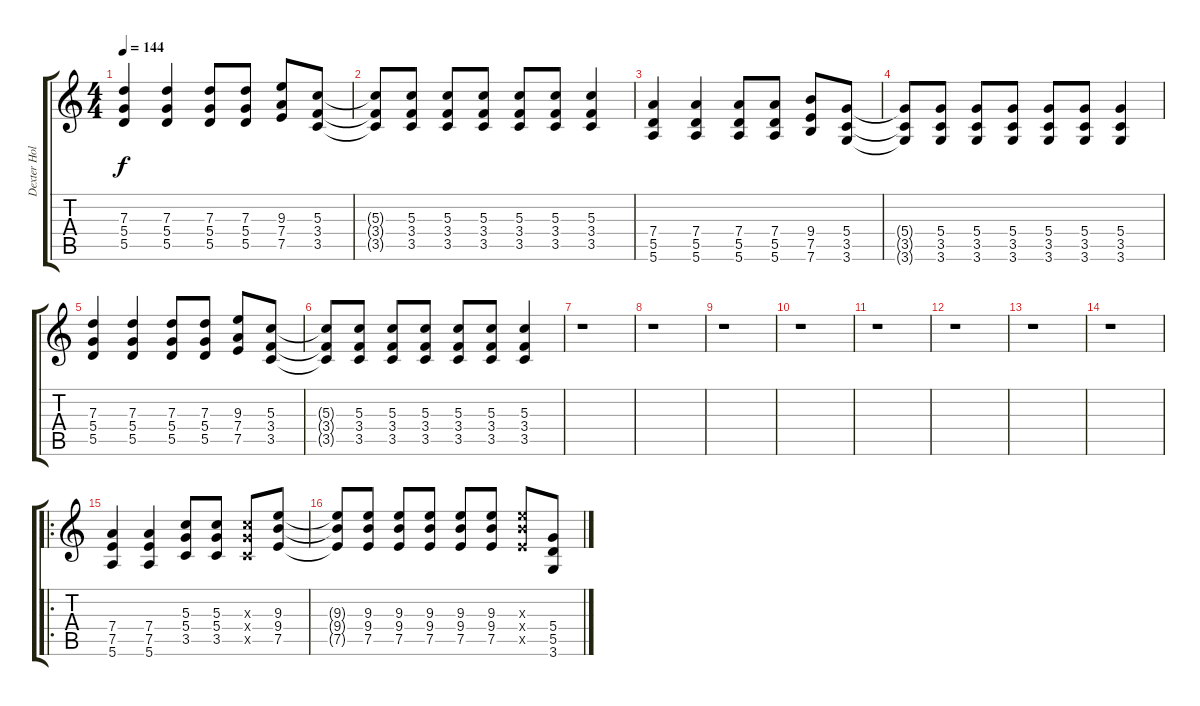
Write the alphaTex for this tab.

\track ("Dexter Holland" "Dexter Hol") {instrument distortionguitar}
\staff {score tabs}
\tuning (E4 B3 G3 D3 A2 E2) {hide}
\ts (4 4)
\tempo 144
\clef g2
\ks c
(7.3 5.4 5.5).4{dy f} (7.3 5.4 5.5).4 (7.3 5.4 5.5).8 (7.3 5.4 5.5).8 (9.3 7.4 7.5).8 (5.3 3.4 3.5).8 |
(5.3{t} 3.4{t} 3.5{t}).8 (5.3 3.4 3.5).8 (5.3 3.4 3.5).8 (5.3 3.4 3.5).8 (5.3 3.4 3.5).8 (5.3 3.4 3.5).8 (5.3 3.4 3.5).4 |
(7.4 5.5 5.6).4 (7.4 5.5 5.6).4 (7.4 5.5 5.6).8 (7.4 5.5 5.6).8 (9.4 7.5 7.6).8 (5.4 3.5 3.6).8 |
(5.4{t} 3.5{t} 3.6{t}).8 (5.4 3.5 3.6).8 (5.4 3.5 3.6).8 (5.4 3.5 3.6).8 (5.4 3.5 3.6).8 (5.4 3.5 3.6).8 (5.4 3.5 3.6).4 |
(7.3 5.4 5.5).4 (7.3 5.4 5.5).4 (7.3 5.4 5.5).8 (7.3 5.4 5.5).8 (9.3 7.4 7.5).8 (5.3 3.4 3.5).8 |
(5.3{t} 3.4{t} 3.5{t}).8 (5.3 3.4 3.5).8 (5.3 3.4 3.5).8 (5.3 3.4 3.5).8 (5.3 3.4 3.5).8 (5.3 3.4 3.5).8 (5.3 3.4 3.5).4 |
r.1 |
r.1 |
r.1 |
r.1 |
r.1 |
r.1 |
r.1 |
r.1 |
\ro
(7.4 7.5 5.6).4 (7.4 7.5 5.6).4 (5.3 5.4 3.5).8 (5.3 5.4 3.5).8 (5.3{x} 5.4{x} 3.5{x}).8 (9.3 9.4 7.5).8 |
(9.3{t} 9.4{t} 7.5{t}).8 (9.3 9.4 7.5).8 (9.3 9.4 7.5).8 (9.3 9.4 7.5).8 (9.3 9.4 7.5).8 (9.3 9.4 7.5).8 (9.3{x} 9.4{x} 7.5{x}).8 (5.4 5.5 3.6).8
